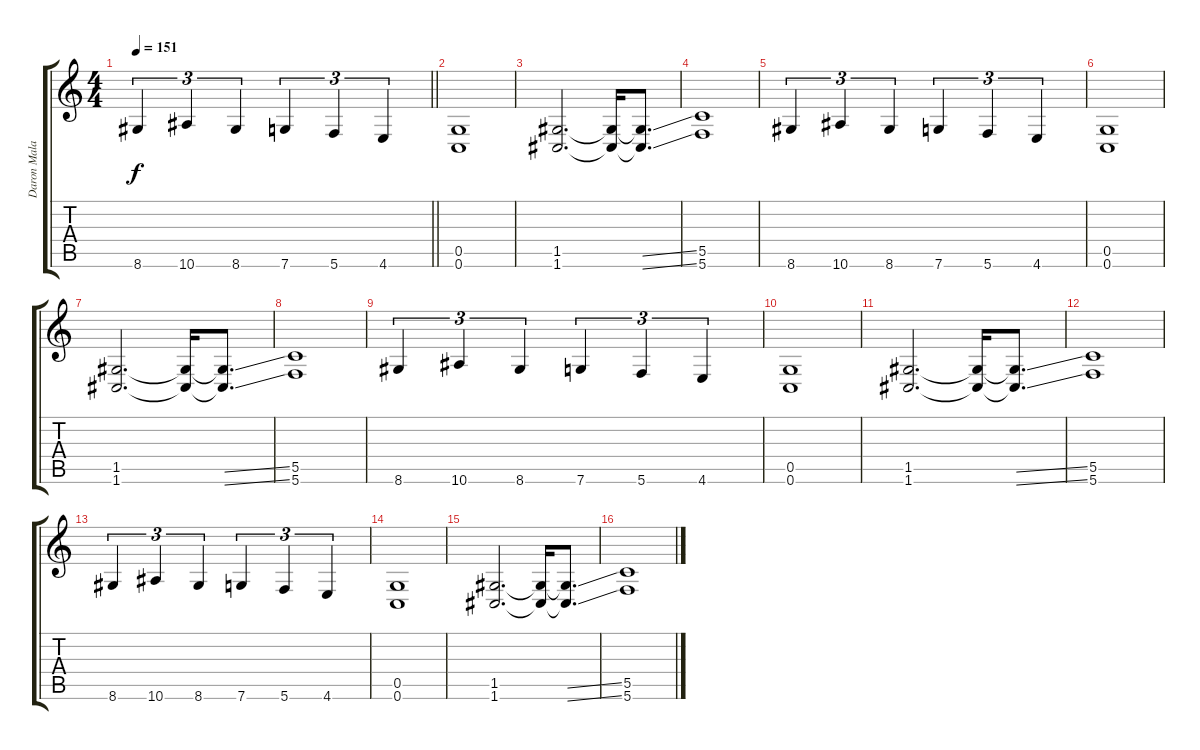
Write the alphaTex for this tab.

\track ("Daron Malakian" "Daron Mala") {instrument distortionguitar}
\staff {score tabs}
\tuning (D4 A3 F3 C3 G2 C2) {hide}
\ts (4 4)
\tempo 151
\clef g2
\barLineRight lightlight
\ks c
8.6.4{tu (3 2) dy f} 10.6.4{tu (3 2)} 8.6.4{tu (3 2)} 7.6.4{tu (3 2)} 5.6.4{tu (3 2)} 4.6.4{tu (3 2)} |
(0.5 0.6).1 |
(1.5 1.6).2{d} (1.5{t} 1.6{t}).16 (1.5{ss t} 1.6{ss t}).8{d} |
(5.5 5.6).1 |
8.6.4{tu (3 2)} 10.6.4{tu (3 2)} 8.6.4{tu (3 2)} 7.6.4{tu (3 2)} 5.6.4{tu (3 2)} 4.6.4{tu (3 2)} |
(0.5 0.6).1 |
(1.5 1.6).2{d} (1.5{t} 1.6{t}).16 (1.5{ss t} 1.6{ss t}).8{d} |
(5.5 5.6).1 |
8.6.4{tu (3 2)} 10.6.4{tu (3 2)} 8.6.4{tu (3 2)} 7.6.4{tu (3 2)} 5.6.4{tu (3 2)} 4.6.4{tu (3 2)} |
(0.5 0.6).1 |
(1.5 1.6).2{d} (1.5{t} 1.6{t}).16 (1.5{ss t} 1.6{ss t}).8{d} |
(5.5 5.6).1 |
8.6.4{tu (3 2)} 10.6.4{tu (3 2)} 8.6.4{tu (3 2)} 7.6.4{tu (3 2)} 5.6.4{tu (3 2)} 4.6.4{tu (3 2)} |
(0.5 0.6).1 |
(1.5 1.6).2{d} (1.5{t} 1.6{t}).16 (1.5{ss t} 1.6{ss t}).8{d} |
(5.5 5.6).1
